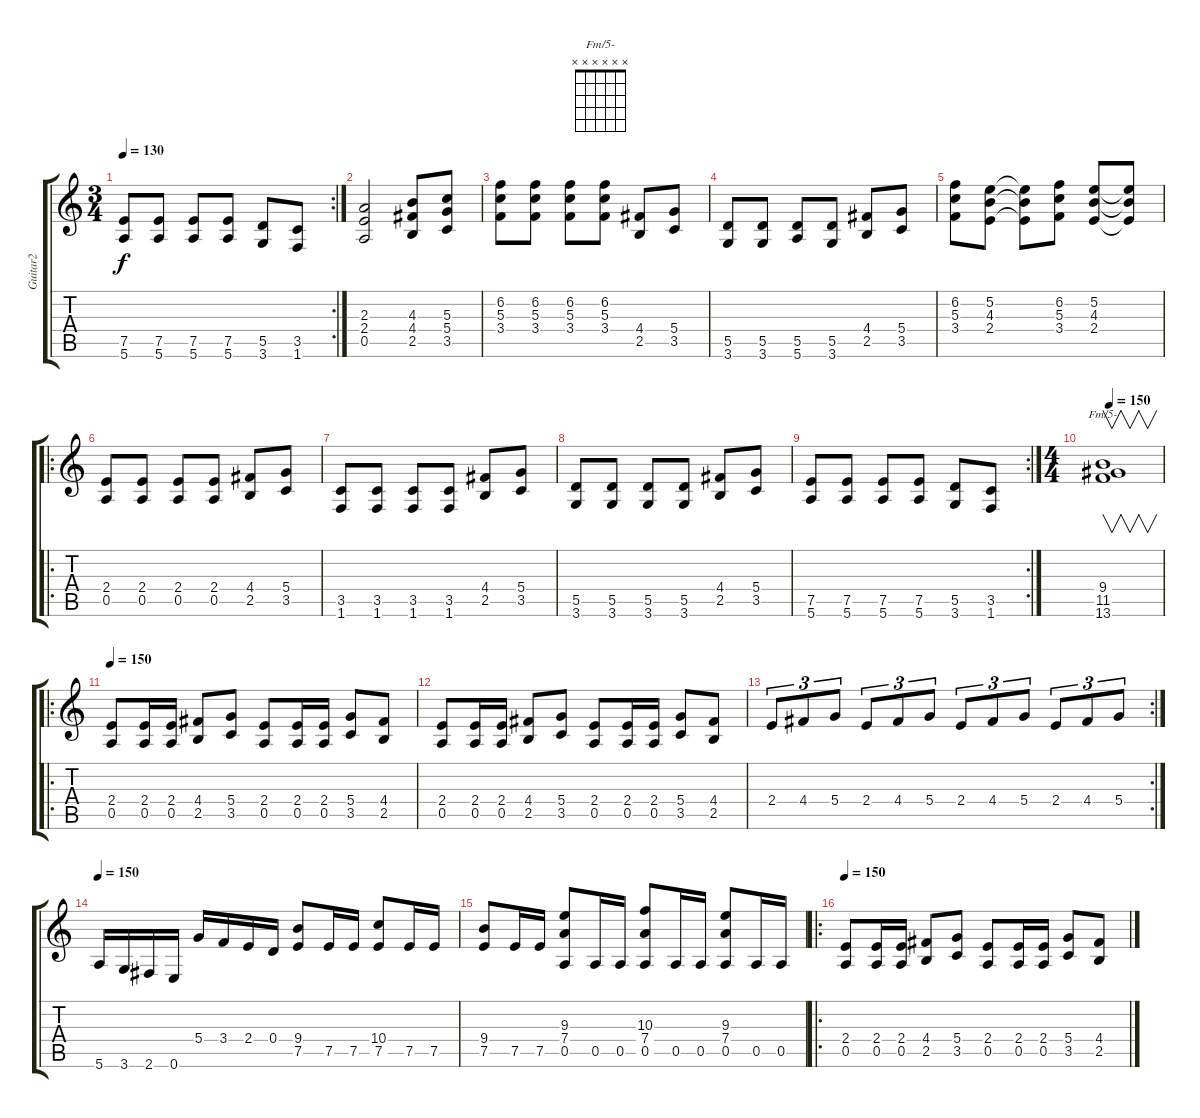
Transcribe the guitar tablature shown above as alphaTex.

\track ("Guitar2" "Guitar2") {instrument distortionguitar}
\staff {score tabs}
\tuning (E4 B3 G3 D3 A2 E2) {hide}
\chord ("Fm/5-" x x x x x x) {firstfret 0}
\rc 2
\ts (3 4)
\tempo 130
\clef g2
\ks c
(7.5 5.6).8{dy f} (7.5 5.6).8 (7.5 5.6).8 (7.5 5.6).8 (5.5 3.6).8 (3.5 1.6).8 |
(2.3 2.4 0.5).2 (4.3 4.4 2.5).8 (5.3 5.4 3.5).8 |
(6.2 5.3 3.4).8 (6.2 5.3 3.4).8 (6.2 5.3 3.4).8 (6.2 5.3 3.4).8 (4.4 2.5).8 (5.4 3.5).8 |
(5.5 3.6).8 (5.5 3.6).8 (5.5 5.6).8 (5.5 3.6).8 (4.4 2.5).8 (5.4 3.5).8 |
(6.2 5.3 3.4).8 (5.2 4.3 2.4).8 (5.2{t} 4.3{t} 2.4{t}).8 (6.2 5.3 3.4).8 (5.2 4.3 2.4).8 (5.2{t} 4.3{t} 2.4{t}).8 |
\ro
(2.4 0.5).8 (2.4 0.5).8 (2.4 0.5).8 (2.4 0.5).8 (4.4 2.5).8 (5.4 3.5).8 |
(3.5 1.6).8 (3.5 1.6).8 (3.5 1.6).8 (3.5 1.6).8 (4.4 2.5).8 (5.4 3.5).8 |
(5.5 3.6).8 (5.5 3.6).8 (5.5 3.6).8 (5.5 3.6).8 (4.4 2.5).8 (5.4 3.5).8 |
\rc 2
(7.5 5.6).8 (7.5 5.6).8 (7.5 5.6).8 (7.5 5.6).8 (5.5 3.6).8 (3.5 1.6).8 |
\ts (4 4)
\tempo 150
(9.4 11.5 13.6).1{v ch "Fm/5-"} |
\ro
\tempo 150
(2.4 0.5).8 (2.4 0.5).16 (2.4 0.5).16 (4.4 2.5).8 (5.4 3.5).8 (2.4 0.5).8 (2.4 0.5).16 (2.4 0.5).16 (5.4 3.5).8 (4.4 2.5).8 |
(2.4 0.5).8 (2.4 0.5).16 (2.4 0.5).16 (4.4 2.5).8 (5.4 3.5).8 (2.4 0.5).8 (2.4 0.5).16 (2.4 0.5).16 (5.4 3.5).8 (4.4 2.5).8 |
\rc 2
2.4.8{tu (3 2)} 4.4.8{tu (3 2)} 5.4.8{tu (3 2)} 2.4.8{tu (3 2)} 4.4.8{tu (3 2)} 5.4.8{tu (3 2)} 2.4.8{tu (3 2)} 4.4.8{tu (3 2)} 5.4.8{tu (3 2)} 2.4.8{tu (3 2)} 4.4.8{tu (3 2)} 5.4.8{tu (3 2)} |
\tempo 150
5.6.16 3.6.16 2.6.16 0.6.16 5.4.16 3.4.16 2.4.16 0.4.16 (9.4 7.5).8 7.5.16 7.5.16 (10.4 7.5).8 7.5.16 7.5.16 |
(9.4 7.5).8 7.5.16 7.5.16 (9.3 7.4 0.5).8 0.5.16 0.5.16 (10.3 7.4 0.5).8 0.5.16 0.5.16 (9.3 7.4 0.5).8 0.5.16 0.5.16 |
\ro
\tempo 150
(2.4 0.5).8 (2.4 0.5).16 (2.4 0.5).16 (4.4 2.5).8 (5.4 3.5).8 (2.4 0.5).8 (2.4 0.5).16 (2.4 0.5).16 (5.4 3.5).8 (4.4 2.5).8
